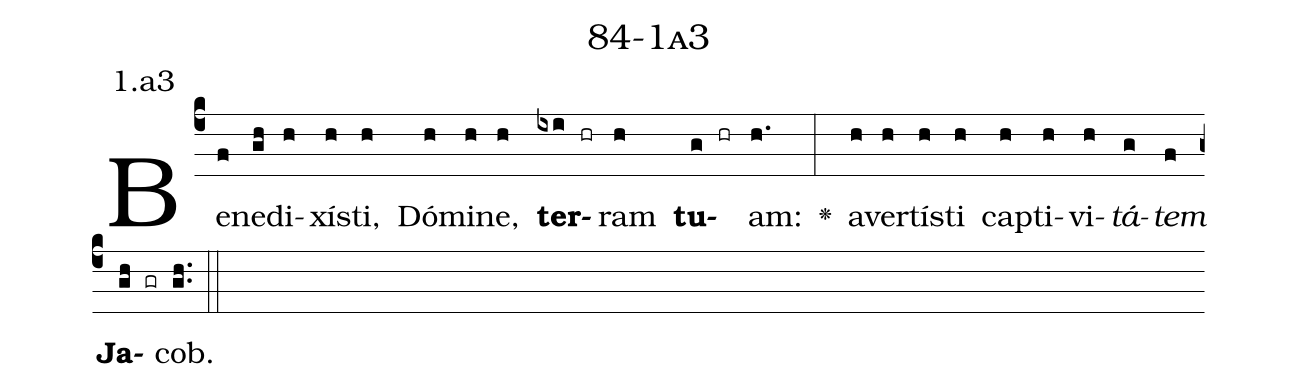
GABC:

name: 84-1a3;
annotation: 1.a3;
%%
(c4)Be(f)ne(gh)di(h)xís(h)ti,(h) Dó(h)mi(h)ne,(h) <b>ter</b>(ixi hr)ram(h) <b>tu</b>(g hr)am:(h.) <v>\greheightstar</v>(:) a(h)ver(h)tís(h)ti(h) cap(h)ti(h)vi(h)<i>tá</i>(g)<i>tem</i>(f) <b>Ja</b>(gh gr)cob.(gh..) (::)


%E(h) u(h) o(g) u(f) a(gh) e.(gh..) (::)
